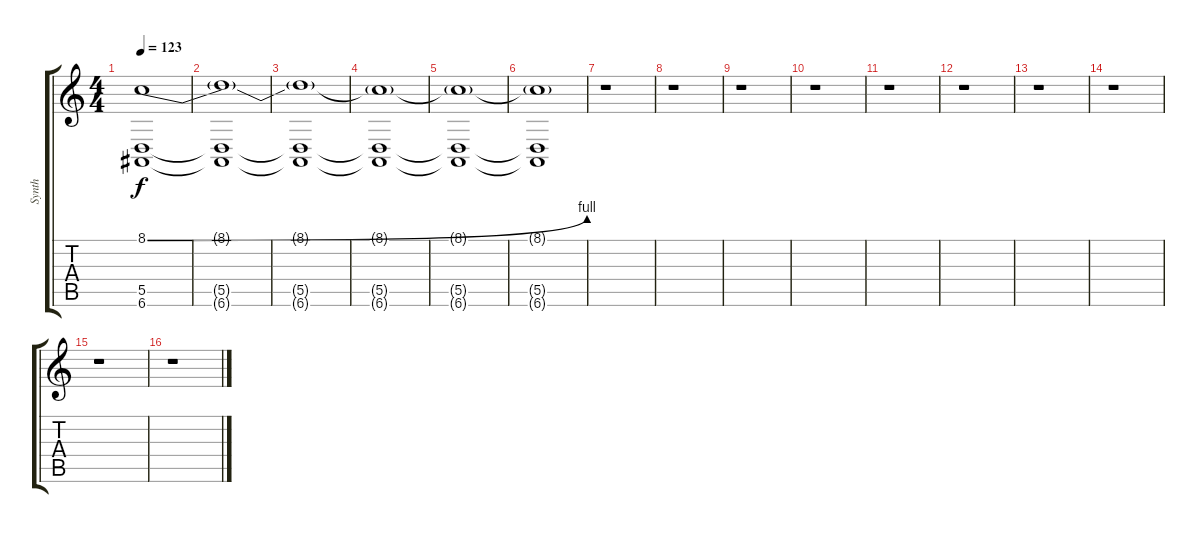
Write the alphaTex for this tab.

\track ("Synth" "Synth") {instrument pad2warm}
\staff {score tabs}
\tuning (E4 B3 G3 D3 A2 E2) {hide}
\ts (4 4)
\tempo 123
\clef g2
\ks c
(8.1{be (bend 0 0 60 4)} 5.5 6.6).1{dy f instrument pad2warm} |
(8.1{t} 5.5{t} 6.6{t}).1 |
(8.1{t} 5.5{t} 6.6{t}).1 |
(8.1{t} 5.5{t} 6.6{t}).1 |
(8.1{t} 5.5{t} 6.6{t}).1 |
(8.1{t} 5.5{t} 6.6{t}).1 |
r.1 |
r.1 |
r.1 |
r.1 |
r.1 |
r.1 |
r.1 |
r.1 |
r.1 |
r.1
